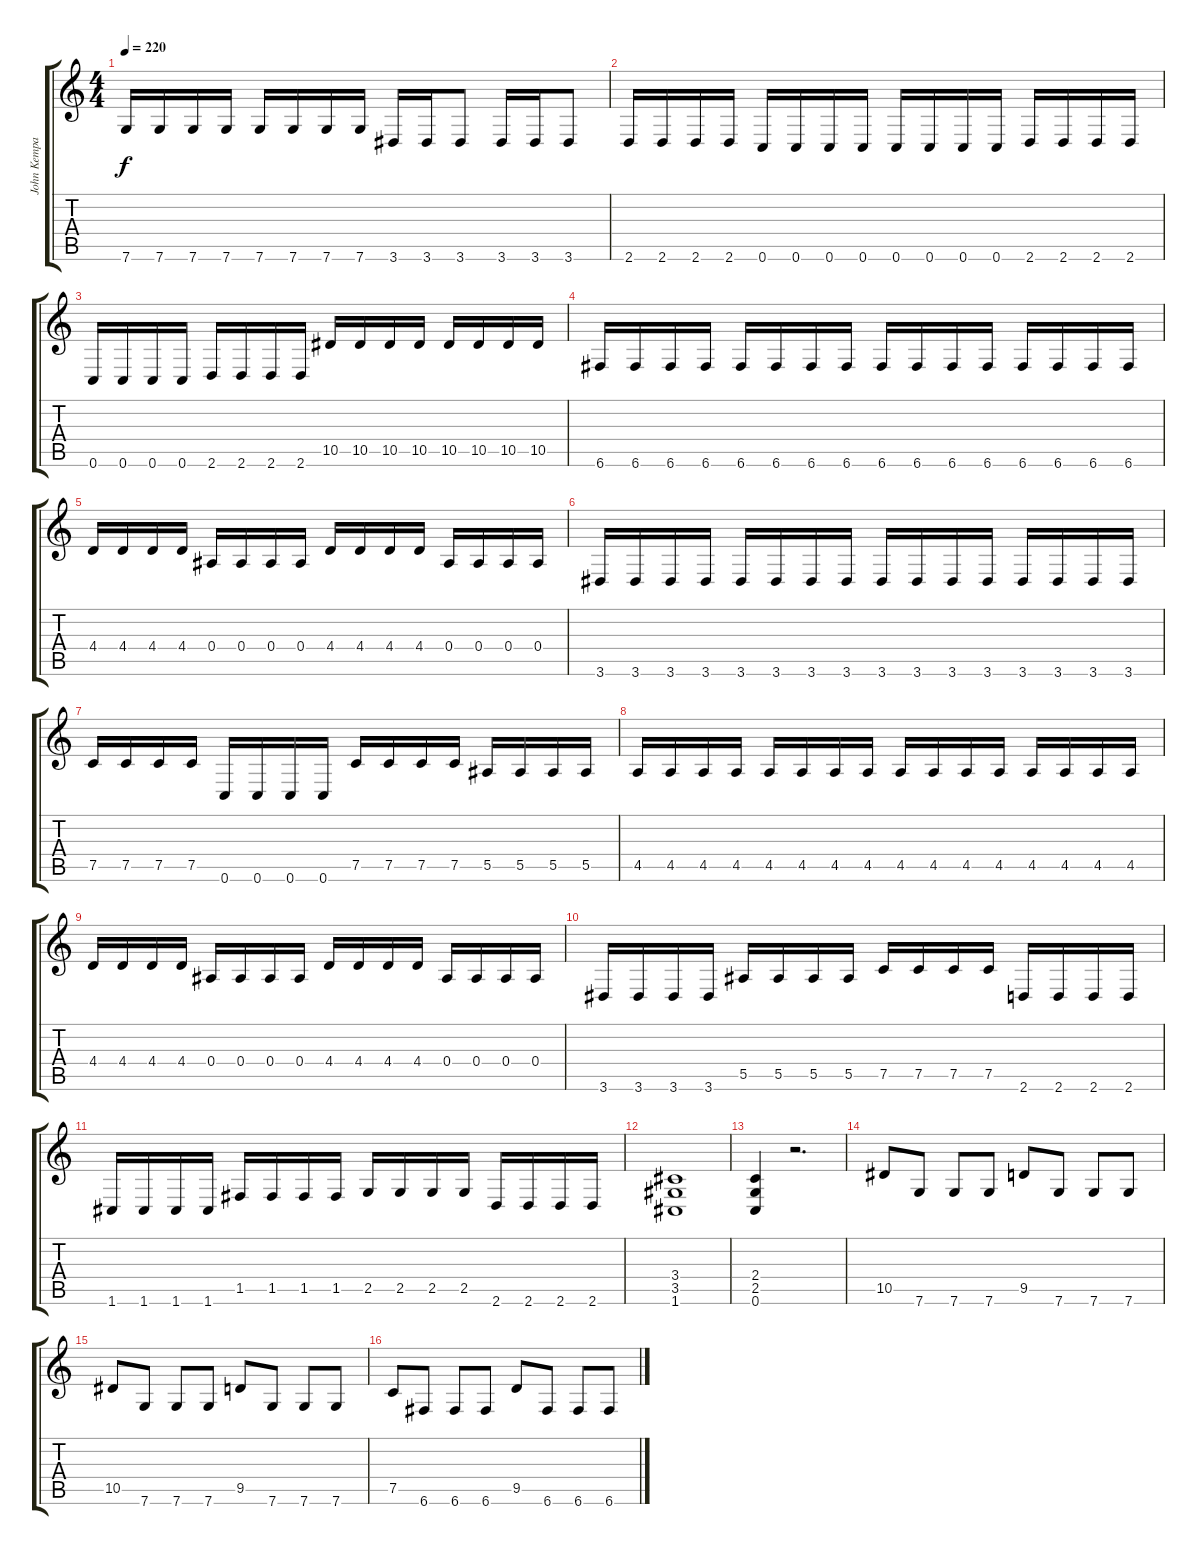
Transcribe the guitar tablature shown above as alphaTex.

\track ("John Kempainen (Rhythm Guitar)" "John Kempa") {instrument distortionguitar}
\staff {score tabs}
\tuning (C4 G3 Eb3 Bb2 F2 C2) {hide}
\ts (4 4)
\tempo 220
\clef g2
\ks c
7.6.16{dy f} 7.6.16 7.6.16 7.6.16 7.6.16 7.6.16 7.6.16 7.6.16 3.6.16 3.6.16 3.6.8 3.6.16 3.6.16 3.6.8 |
2.6.16 2.6.16 2.6.16 2.6.16 0.6.16 0.6.16 0.6.16 0.6.16 0.6.16 0.6.16 0.6.16 0.6.16 2.6.16 2.6.16 2.6.16 2.6.16 |
0.6.16 0.6.16 0.6.16 0.6.16 2.6.16 2.6.16 2.6.16 2.6.16 10.5.16 10.5.16 10.5.16 10.5.16 10.5.16 10.5.16 10.5.16 10.5.16 |
6.6.16 6.6.16 6.6.16 6.6.16 6.6.16 6.6.16 6.6.16 6.6.16 6.6.16 6.6.16 6.6.16 6.6.16 6.6.16 6.6.16 6.6.16 6.6.16 |
4.4.16 4.4.16 4.4.16 4.4.16 0.4.16 0.4.16 0.4.16 0.4.16 4.4.16 4.4.16 4.4.16 4.4.16 0.4.16 0.4.16 0.4.16 0.4.16 |
3.6.16 3.6.16 3.6.16 3.6.16 3.6.16 3.6.16 3.6.16 3.6.16 3.6.16 3.6.16 3.6.16 3.6.16 3.6.16 3.6.16 3.6.16 3.6.16 |
7.5.16 7.5.16 7.5.16 7.5.16 0.6.16 0.6.16 0.6.16 0.6.16 7.5.16 7.5.16 7.5.16 7.5.16 5.5.16 5.5.16 5.5.16 5.5.16 |
4.5.16 4.5.16 4.5.16 4.5.16 4.5.16 4.5.16 4.5.16 4.5.16 4.5.16 4.5.16 4.5.16 4.5.16 4.5.16 4.5.16 4.5.16 4.5.16 |
4.4.16 4.4.16 4.4.16 4.4.16 0.4.16 0.4.16 0.4.16 0.4.16 4.4.16 4.4.16 4.4.16 4.4.16 0.4.16 0.4.16 0.4.16 0.4.16 |
3.6.16 3.6.16 3.6.16 3.6.16 5.5.16 5.5.16 5.5.16 5.5.16 7.5.16 7.5.16 7.5.16 7.5.16 2.6.16 2.6.16 2.6.16 2.6.16 |
1.6.16 1.6.16 1.6.16 1.6.16 1.5.16 1.5.16 1.5.16 1.5.16 2.5.16 2.5.16 2.5.16 2.5.16 2.6.16 2.6.16 2.6.16 2.6.16 |
(3.4 3.5 1.6).1 |
(2.4 2.5 0.6).4 r.2{d} |
10.5.8{balance 8} 7.6.8 7.6.8 7.6.8 9.5.8 7.6.8 7.6.8 7.6.8 |
10.5.8 7.6.8 7.6.8 7.6.8 9.5.8 7.6.8 7.6.8 7.6.8 |
7.5.8 6.6.8 6.6.8 6.6.8 9.5.8 6.6.8 6.6.8 6.6.8
